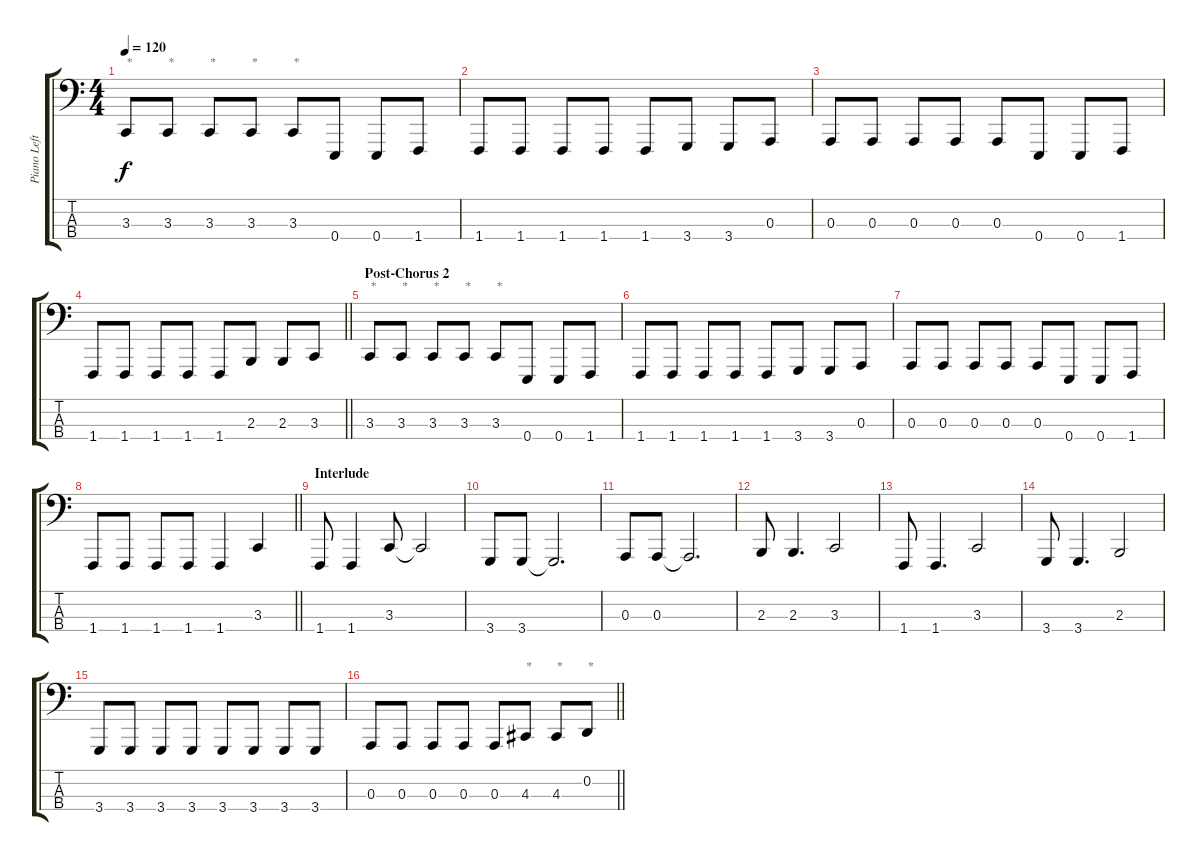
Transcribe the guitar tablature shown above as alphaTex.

\track ("Piano Left Hand" "Piano Left") {instrument electricgrandpiano}
\staff {score tabs}
\tuning (G2 D2 A1 E1) {hide}
\ts (4 4)
\tempo 120
\clef f4
\ks c
3.3.8{txt "*" dy f} 3.3.8{txt "*"} 3.3.8{txt "*"} 3.3.8{txt "*"} 3.3.8{txt "*"} 0.4.8 0.4.8 1.4.8 |
1.4.8 1.4.8 1.4.8 1.4.8 1.4.8 3.4.8 3.4.8 0.3.8 |
0.3.8 0.3.8 0.3.8 0.3.8 0.3.8 0.4.8 0.4.8 1.4.8 |
\barLineRight lightlight
1.4.8 1.4.8 1.4.8 1.4.8 1.4.8 2.3.8 2.3.8 3.3.8 |
\section ("" "Post-Chorus 2")
3.3.8{txt "*"} 3.3.8{txt "*"} 3.3.8{txt "*"} 3.3.8{txt "*"} 3.3.8{txt "*"} 0.4.8 0.4.8 1.4.8 |
1.4.8 1.4.8 1.4.8 1.4.8 1.4.8 3.4.8 3.4.8 0.3.8 |
0.3.8 0.3.8 0.3.8 0.3.8 0.3.8 0.4.8 0.4.8 1.4.8 |
\barLineRight lightlight
1.4.8 1.4.8 1.4.8 1.4.8 1.4.4 3.3.4 |
\section ("" "Interlude")
1.4.8 1.4.4 3.3.8 3.3{t}.2 |
3.4.8 3.4.8 3.4{t}.2{d} |
0.3.8 0.3.8 0.3{t}.2{d} |
2.3.8 2.3.4{d} 3.3.2 |
1.4.8 1.4.4{d} 3.3.2 |
3.4.8 3.4.4{d} 2.3.2 |
3.4.8 3.4.8 3.4.8 3.4.8 3.4.8 3.4.8 3.4.8 3.4.8 |
\barLineRight lightlight
0.3.8 0.3.8 0.3.8 0.3.8 0.3.8 4.3.8{txt "*"} 4.3.8{txt "*"} 0.2.8{txt "*"}
